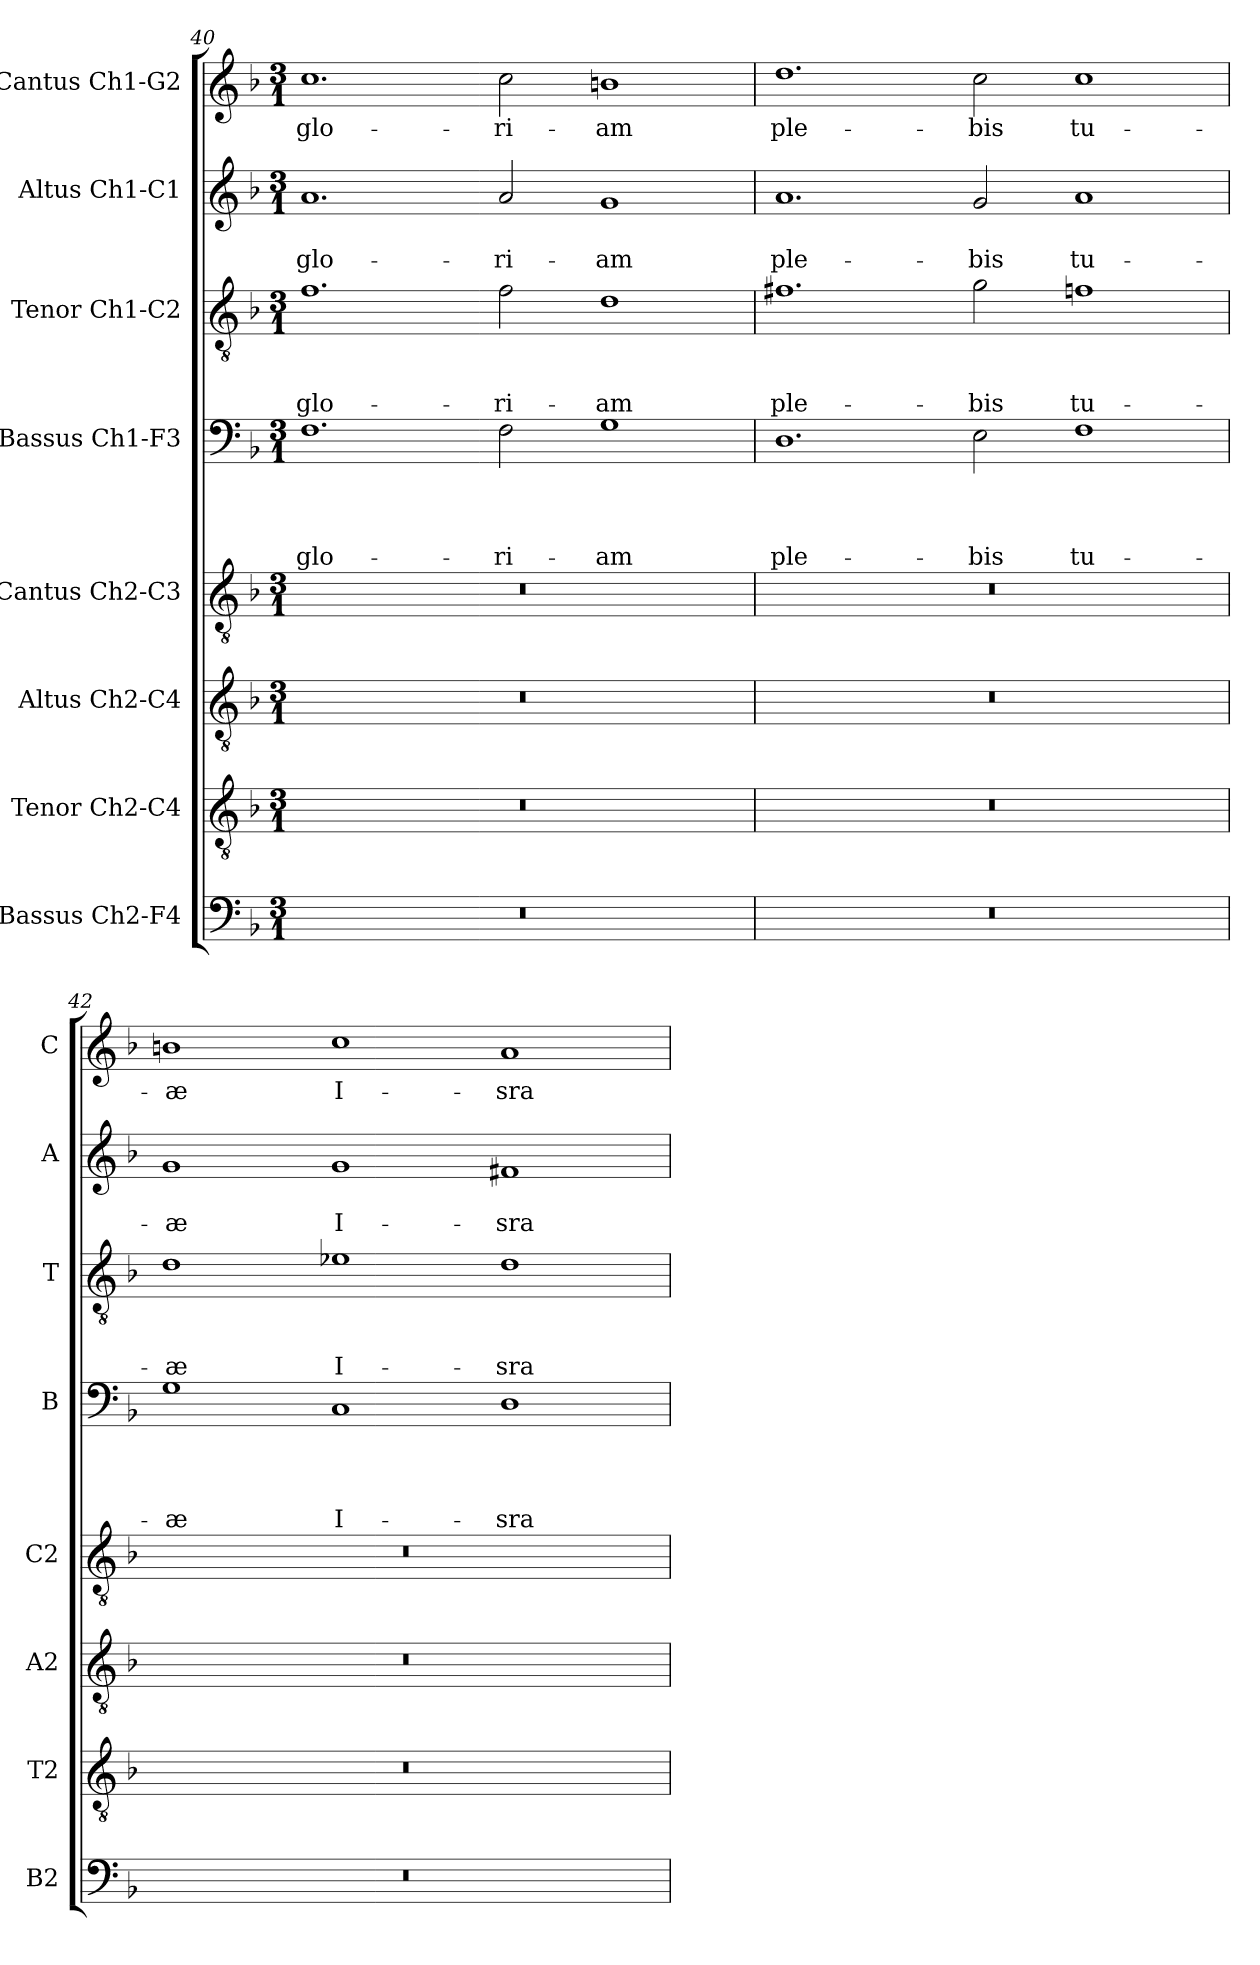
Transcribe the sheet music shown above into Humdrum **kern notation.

**kern	**kern	**kern	**kern	**kern	**text	**text	**text	**text	**kern	**text	**text	**text	**kern	**text	**text	**kern	**text
*part8	*part7	*part6	*part5	*part4	*part4	*part4	*part4	*part4	*part3	*part3	*part3	*part3	*part2	*part2	*part2	*part1	*part1
*staff8	*staff7	*staff6	*staff5	*staff4	*staff4	*staff4	*staff4	*staff4	*staff3	*staff3	*staff3	*staff3	*staff2	*staff2	*staff2	*staff1	*staff1
*I"Bassus Ch2-F4	*I"Tenor Ch2-C4	*I"Altus Ch2-C4	*I"Cantus Ch2-C3	*I"Bassus Ch1-F3	*	*	*	*	*I"Tenor Ch1-C2	*	*	*	*I"Altus Ch1-C1	*	*	*I"Cantus Ch1-G2	*
*I'B2	*I'T2	*I'A2	*I'C2	*I'B	*	*	*	*	*I'T	*	*	*	*I'A	*	*	*I'C	*
*clefF4	*clefGv2	*clefGv2	*clefGv2	*clefF4	*	*	*	*	*clefGv2	*	*	*	*clefG2	*	*	*clefG2	*
*k[b-]	*k[b-]	*k[b-]	*k[b-]	*k[b-]	*	*	*	*	*k[b-]	*	*	*	*k[b-]	*	*	*k[b-]	*
*F:	*F:	*F:	*F:	*F:	*	*	*	*	*F:	*	*	*	*F:	*	*	*F:	*
*M3/1	*M3/1	*M3/1	*M3/1	*M3/1	*	*	*	*	*M3/1	*	*	*	*M3/1	*	*	*M3/1	*
=40	=40	=40	=40	=40	=40	=40	=40	=40	=40	=40	=40	=40	=40	=40	=40	=40	=40
!	!	!	!	!	!	!	!	!LO:LY:b	!	!	!	!LO:LY:b	!	!	!LO:LY:b	!	!LO:LY:b
0.r	0.r	0.r	0.r	1.F	.	.	.	glo-	1.f	.	.	glo-	1.a	.	glo-	1.cc	glo-
!	!	!	!	!	!	!	!	!LO:LY:b	!	!	!	!LO:LY:b	!	!	!LO:LY:b	!	!LO:LY:b
.	.	.	.	2F\	.	.	.	-ri-	2f\	.	.	-ri-	2a/	.	-ri-	2cc\	-ri-
!	!	!	!	!	!	!	!	!LO:LY:b	!	!	!	!LO:LY:b	!	!	!LO:LY:b	!	!LO:LY:b
.	.	.	.	1G	.	.	.	-am	1d	.	.	-am	1g	.	-am	1bn	-am
=41	=41	=41	=41	=41	=41	=41	=41	=41	=41	=41	=41	=41	=41	=41	=41	=41	=41
!	!	!	!	!	!	!	!	!LO:LY:b	!	!	!	!LO:LY:b	!	!	!LO:LY:b	!	!LO:LY:b
0.r	0.r	0.r	0.r	1.D	.	.	.	ple-	1.f#X	.	.	ple-	1.a	.	ple-	1.dd	ple-
!	!	!	!	!	!	!	!	!LO:LY:b	!	!	!	!LO:LY:b	!	!	!LO:LY:b	!	!LO:LY:b
.	.	.	.	2E\	.	.	.	-bis	2g\	.	.	-bis	2g/	.	-bis	2cc\	-bis
!	!	!	!	!	!	!	!	!LO:LY:b	!	!	!	!LO:LY:b	!	!	!LO:LY:b	!	!LO:LY:b
.	.	.	.	1F	.	.	.	tu-	1fn	.	.	tu-	1a	.	tu-	1cc	tu-
=42	=42	=42	=42	=42	=42	=42	=42	=42	=42	=42	=42	=42	=42	=42	=42	=42	=42
!	!	!	!	!	!	!	!	!LO:LY:b	!	!	!	!LO:LY:b	!	!	!LO:LY:b	!	!LO:LY:b
0.r	0.r	0.r	0.r	1G	.	.	.	-æ	1d	.	.	-æ	1g	.	-æ	1bn	-æ
!	!	!	!	!	!	!	!	!LO:LY:b	!	!	!	!LO:LY:b	!	!	!LO:LY:b	!	!LO:LY:b
.	.	.	.	1C	.	.	.	I-	1e-X	.	.	I-	1g	.	I-	1cc	I-
!	!	!	!	!	!	!	!	!LO:LY:b	!	!	!	!LO:LY:b	!	!	!LO:LY:b	!	!LO:LY:b
.	.	.	.	1D	.	.	.	-sra-	1d	.	.	-sra-	1f#X	.	-sra-	1a	-sra-
=	=	=	=	=	=	=	=	=	=	=	=	=	=	=	=	=	=
*-	*-	*-	*-	*-	*-	*-	*-	*-	*-	*-	*-	*-	*-	*-	*-	*-	*-
